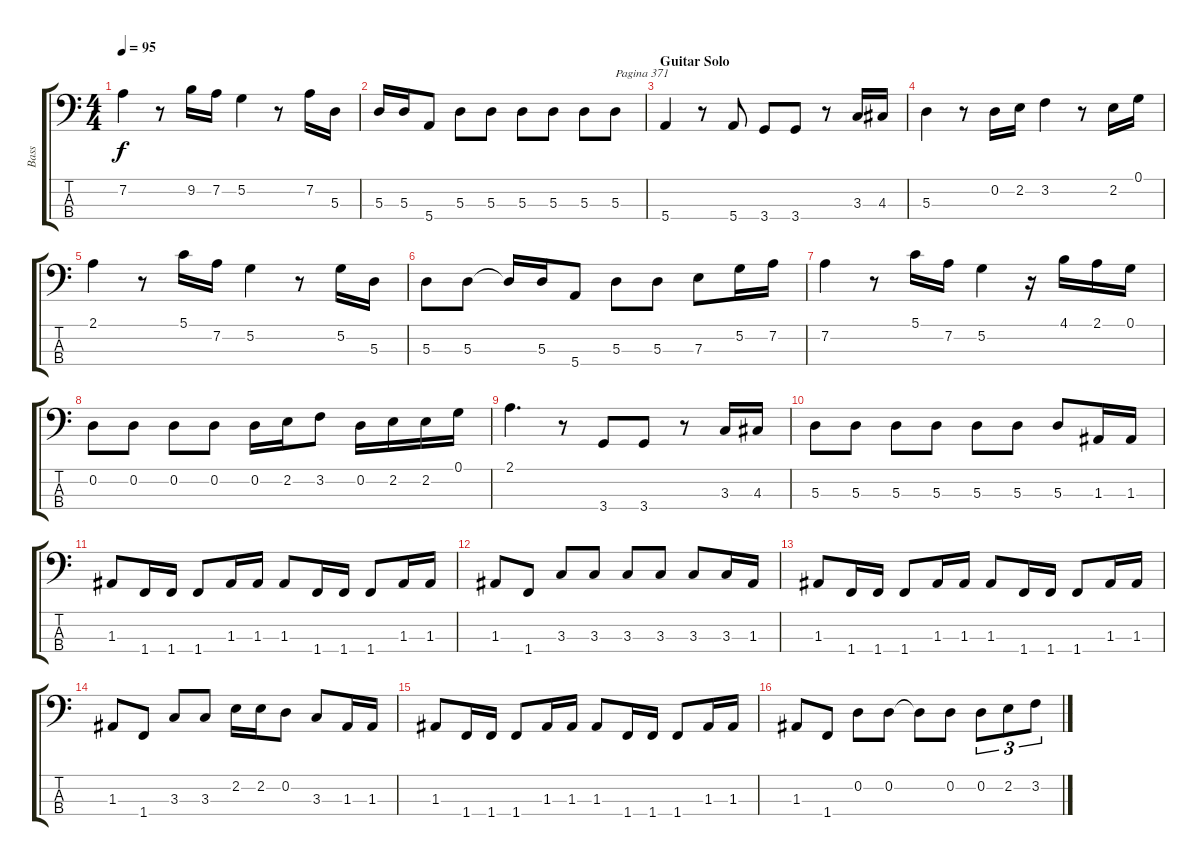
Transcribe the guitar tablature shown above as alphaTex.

\track ("Bass" "Bass") {instrument electricbassfinger}
\staff {score tabs}
\tuning (G2 D2 A1 E1) {hide}
\ts (4 4)
\tempo 95
\clef f4
\ks c
7.2.4{dy f} r.8 9.2.16 7.2.16 5.2.4 r.8 7.2.16 5.3.16 |
5.3.16 5.3.16 5.4.8 5.3.8 5.3.8 5.3.8 5.3.8 5.3.8 5.3.8{txt "Pagina 371"} |
\section ("" "Guitar Solo")
5.4.4 r.8 5.4.8 3.4.8 3.4.8 r.8 3.3.16 4.3.16 |
5.3.4 r.8 0.2.16 2.2.16 3.2.4 r.8 2.2.16 0.1.16 |
2.1.4 r.8 5.1.16 7.2.16 5.2.4 r.8 5.2.16 5.3.16 |
5.3.8 5.3.8 5.3{t}.16 5.3.16 5.4.8 5.3.8 5.3.8 7.3.8 5.2.16 7.2.16 |
7.2.4 r.8 5.1.16 7.2.16 5.2.4 r.16 4.1.16 2.1.16 0.1.16 |
0.2.8 0.2.8 0.2.8 0.2.8 0.2.16 2.2.16 3.2.8 0.2.16 2.2.16 2.2.16 0.1.16 |
2.1.4{d} r.8 3.4.8 3.4.8 r.8 3.3.16 4.3.16 |
5.3.8 5.3.8 5.3.8 5.3.8 5.3.8 5.3.8 5.3.8 1.3.16 1.3.16 |
1.3.8 1.4.16 1.4.16 1.4.8 1.3.16 1.3.16 1.3.8 1.4.16 1.4.16 1.4.8 1.3.16 1.3.16 |
1.3.8 1.4.8 3.3.8 3.3.8 3.3.8 3.3.8 3.3.8 3.3.16 1.3.16 |
1.3.8 1.4.16 1.4.16 1.4.8 1.3.16 1.3.16 1.3.8 1.4.16 1.4.16 1.4.8 1.3.16 1.3.16 |
1.3.8 1.4.8 3.3.8 3.3.8 2.2.16 2.2.16 0.2.8 3.3.8 1.3.16 1.3.16 |
1.3.8 1.4.16 1.4.16 1.4.8 1.3.16 1.3.16 1.3.8 1.4.16 1.4.16 1.4.8 1.3.16 1.3.16 |
1.3.8 1.4.8 0.2.8 0.2.8 0.2{t}.8 0.2.8 0.2.8{tu (3 2)} 2.2.8{tu (3 2)} 3.2.8{tu (3 2)}
